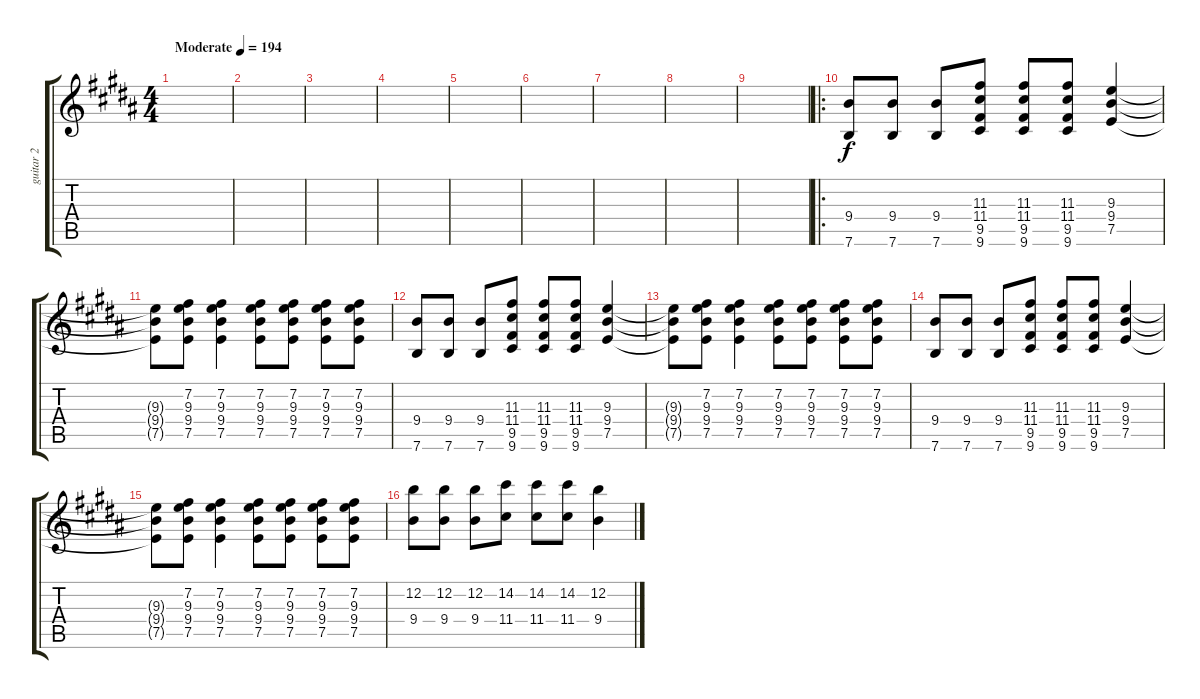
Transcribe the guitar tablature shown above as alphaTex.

\track ("guitar 2" "guitar 2") {instrument distortionguitar}
\staff {score tabs}
\tuning (E4 B3 G3 D3 A2 E2) {hide}
\ts (4 4)
\tempo (194 "Moderate")
\clef g2
\ks b
|
|
|
|
|
|
|
|
|
\ro
(9.4 7.6).8 (9.4 7.6).8 (9.4 7.6).8 (11.3 11.4 9.5 9.6).8 (11.3 11.4 9.5 9.6).8 (11.3 11.4 9.5 9.6).8 (9.3 9.4 7.5).4 |
(9.3{t} 9.4{t} 7.5{t}).8 (7.2 9.3 9.4 7.5).8 (7.2 9.3 9.4 7.5).4 (7.2 9.3 9.4 7.5).8 (7.2 9.3 9.4 7.5).8 (7.2 9.3 9.4 7.5).8 (7.2 9.3 9.4 7.5).8 |
(9.4 7.6).8 (9.4 7.6).8 (9.4 7.6).8 (11.3 11.4 9.5 9.6).8 (11.3 11.4 9.5 9.6).8 (11.3 11.4 9.5 9.6).8 (9.3 9.4 7.5).4 |
(9.3{t} 9.4{t} 7.5{t}).8 (7.2 9.3 9.4 7.5).8 (7.2 9.3 9.4 7.5).4 (7.2 9.3 9.4 7.5).8 (7.2 9.3 9.4 7.5).8 (7.2 9.3 9.4 7.5).8 (7.2 9.3 9.4 7.5).8 |
(9.4 7.6).8 (9.4 7.6).8 (9.4 7.6).8 (11.3 11.4 9.5 9.6).8 (11.3 11.4 9.5 9.6).8 (11.3 11.4 9.5 9.6).8 (9.3 9.4 7.5).4 |
(9.3{t} 9.4{t} 7.5{t}).8 (7.2 9.3 9.4 7.5).8 (7.2 9.3 9.4 7.5).4 (7.2 9.3 9.4 7.5).8 (7.2 9.3 9.4 7.5).8 (7.2 9.3 9.4 7.5).8 (7.2 9.3 9.4 7.5).8 |
(12.2 9.4).8 (12.2 9.4).8 (12.2 9.4).8 (14.2 11.4).8 (14.2 11.4).8 (14.2 11.4).8 (12.2 9.4).4
